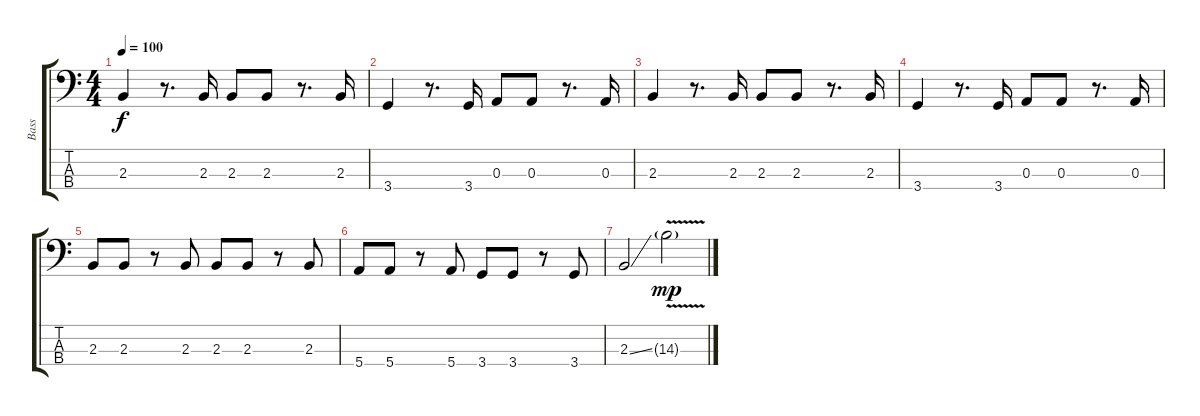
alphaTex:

\track ("Bass" "Bass") {instrument electricbassfinger}
\staff {score tabs}
\tuning (G2 D2 A1 E1) {hide}
\ts (4 4)
\tempo 100
\clef f4
\ks c
2.3.4{dy f} r.8{d} 2.3.16 2.3.8 2.3.8 r.8{d} 2.3.16 |
3.4.4 r.8{d} 3.4.16 0.3.8 0.3.8 r.8{d} 0.3.16 |
2.3.4 r.8{d} 2.3.16 2.3.8 2.3.8 r.8{d} 2.3.16 |
3.4.4 r.8{d} 3.4.16 0.3.8 0.3.8 r.8{d} 0.3.16 |
2.3.8 2.3.8 r.8 2.3.8 2.3.8 2.3.8 r.8 2.3.8 |
5.4.8 5.4.8 r.8 5.4.8 3.4.8 3.4.8 r.8 3.4.8 |
2.3{ss}.2 14.3{v g}.2{dy mp}
